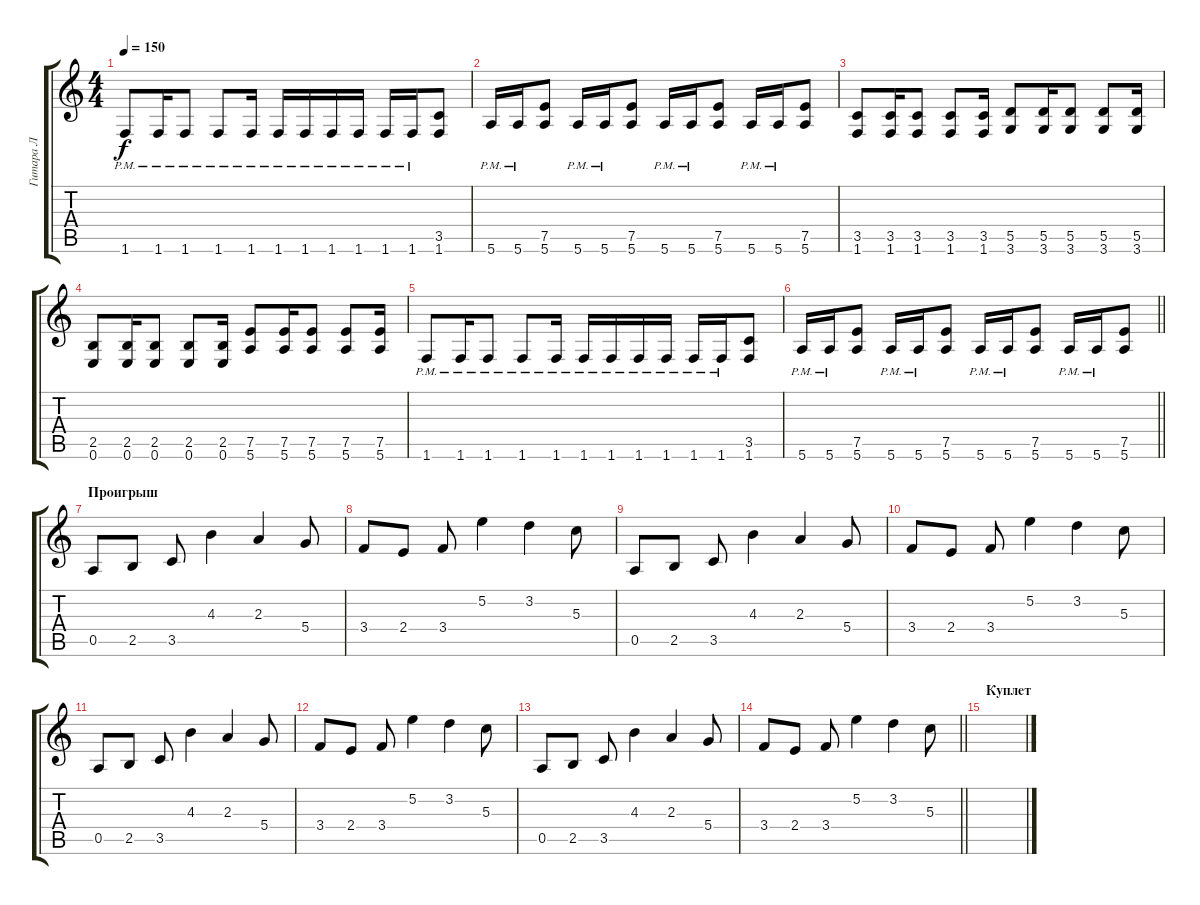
\track ("Гитара Л" "Гитара Л") {instrument electricguitarclean}
\staff {score tabs}
\tuning (E4 B3 G3 D3 A2 E2) {hide}
\ts (4 4)
\tempo 150
\clef g2
\ks c
1.6{pm}.8{dy f} 1.6{pm}.16 1.6{pm}.8 1.6{pm}.8 1.6{pm}.16 1.6{pm}.16 1.6{pm}.16 1.6{pm}.16 1.6{pm}.16 1.6{pm}.16 1.6{pm}.16 (3.5 1.6).8 |
5.6{pm}.16 5.6{pm}.16 (7.5 5.6).8 5.6{pm}.16 5.6{pm}.16 (7.5 5.6).8 5.6{pm}.16 5.6{pm}.16 (7.5 5.6).8 5.6{pm}.16 5.6{pm}.16 (7.5 5.6).8 |
(3.5 1.6).8 (3.5 1.6).16 (3.5 1.6).8 (3.5 1.6).8 (3.5 1.6).16 (5.5 3.6).8 (5.5 3.6).16 (5.5 3.6).8 (5.5 3.6).8 (5.5 3.6).16 |
(2.5 0.6).8 (2.5 0.6).16 (2.5 0.6).8 (2.5 0.6).8 (2.5 0.6).16 (7.5 5.6).8 (7.5 5.6).16 (7.5 5.6).8 (7.5 5.6).8 (7.5 5.6).16 |
1.6{pm}.8 1.6{pm}.16 1.6{pm}.8 1.6{pm}.8 1.6{pm}.16 1.6{pm}.16 1.6{pm}.16 1.6{pm}.16 1.6{pm}.16 1.6{pm}.16 1.6{pm}.16 (3.5 1.6).8 |
\barLineRight lightlight
5.6{pm}.16 5.6{pm}.16 (7.5 5.6).8 5.6{pm}.16 5.6{pm}.16 (7.5 5.6).8 5.6{pm}.16 5.6{pm}.16 (7.5 5.6).8 5.6{pm}.16 5.6{pm}.16 (7.5 5.6).8 |
\section ("" "Проигрыш")
0.5.8 2.5.8 3.5.8 4.3.4 2.3.4 5.4.8 |
3.4.8 2.4.8 3.4.8 5.2.4 3.2.4 5.3.8 |
0.5.8 2.5.8 3.5.8 4.3.4 2.3.4 5.4.8 |
3.4.8 2.4.8 3.4.8 5.2.4 3.2.4 5.3.8 |
0.5.8 2.5.8 3.5.8 4.3.4 2.3.4 5.4.8 |
3.4.8 2.4.8 3.4.8 5.2.4 3.2.4 5.3.8 |
0.5.8 2.5.8 3.5.8 4.3.4 2.3.4 5.4.8 |
\barLineRight lightlight
3.4.8 2.4.8 3.4.8 5.2.4 3.2.4 5.3.8 |
\section ("" "Куплет")
